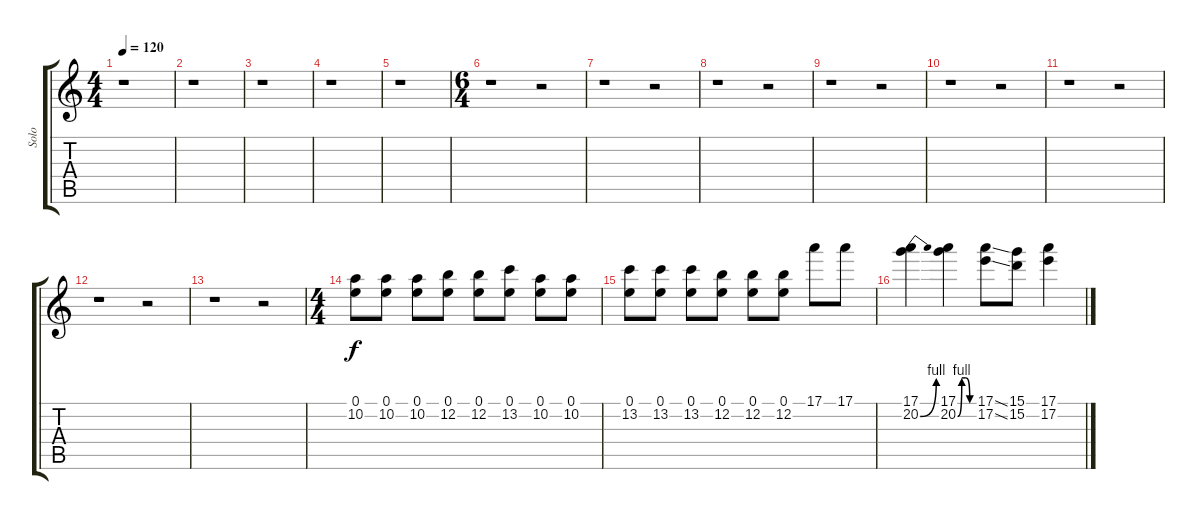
\track ("Solo" "Solo") {instrument overdrivenguitar}
\staff {score tabs}
\tuning (E4 B3 G3 D3 A2 E2) {hide}
\ts (4 4)
\tempo 120
\clef g2
\ks c
r.1{dy f} |
r.1 |
r.1 |
r.1 |
r.1 |
\ts (6 4)
r.1 r.2 |
r.1 r.2 |
r.1 r.2 |
r.1 r.2 |
r.1 r.2 |
r.1 r.2 |
r.1 r.2 |
r.1 r.2 |
\ts (4 4)
(0.1 10.2).8 (0.1 10.2).8 (0.1 10.2).8 (0.1 12.2).8 (0.1 12.2).8 (0.1 13.2).8 (0.1 10.2).8 (0.1 10.2).8 |
(0.1 13.2).8 (0.1 13.2).8 (0.1 13.2).8 (0.1 12.2).8 (0.1 12.2).8 (0.1 12.2).8 17.1.8 17.1.8 |
(17.1 20.2{be (bend 0 0 60 4)}).4 (17.1 20.2{be (custom 0 0 15 4 30 4 45 0 60 0)}).4 (17.1{ss} 17.2{ss}).8 (15.1 15.2).8 (17.1 17.2).4
